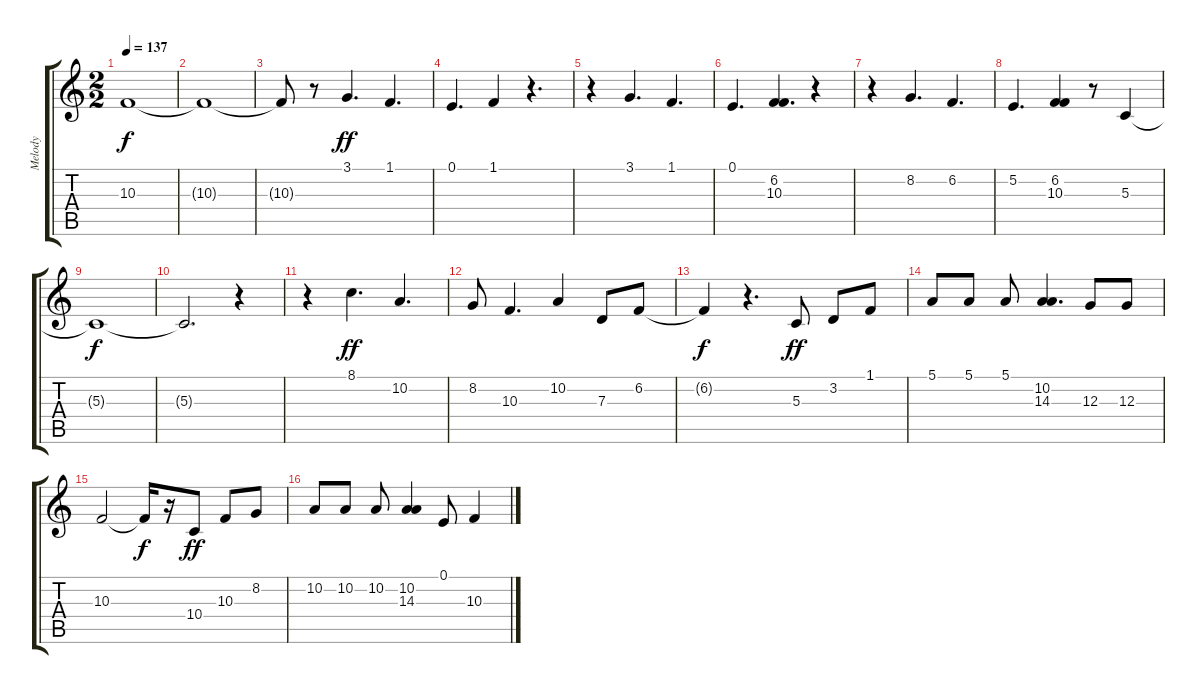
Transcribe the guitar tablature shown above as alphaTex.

\track ("Melody" "Melody") {instrument vibraphone}
\staff {score tabs}
\tuning (E4 B3 G3 D3 A2 E2) {hide}
\ts (2 2)
\tempo 137
\clef g2
\ks c
10.3{t}.1{dy f} |
10.3{t}.1 |
10.3{t}.8 r.8 3.1.4{d dy ff} 1.1.4{d} |
0.1.4{d} 1.1.4 r.4{d} |
r.4 3.1.4{d} 1.1.4{d} |
0.1.4{d} (6.2 10.3).4{d} r.4 |
r.4 8.2.4{d} 6.2.4{d} |
5.2.4{d} (6.2 10.3).4 r.8 5.3.4 |
5.3{t}.1{dy f} |
5.3{t}.2{d} r.4 |
r.4 8.1.4{d dy ff} 10.2.4{d} |
8.2.8 10.3.4{d} 10.2.4 7.3.8 6.2.8 |
6.2{t}.4{dy f} r.4{d} 5.3.8{dy ff} 3.2.8 1.1.8 |
5.1.8 5.1.8 5.1.8 (10.2 14.3).4{d} 12.3.8 12.3.8 |
10.3.2 10.3{t}.16{dy f} r.16 10.4.8{dy ff} 10.3.8 8.2.8 |
10.2.8 10.2.8 10.2.8 (10.2 14.3).4 0.1.8 10.3.4
